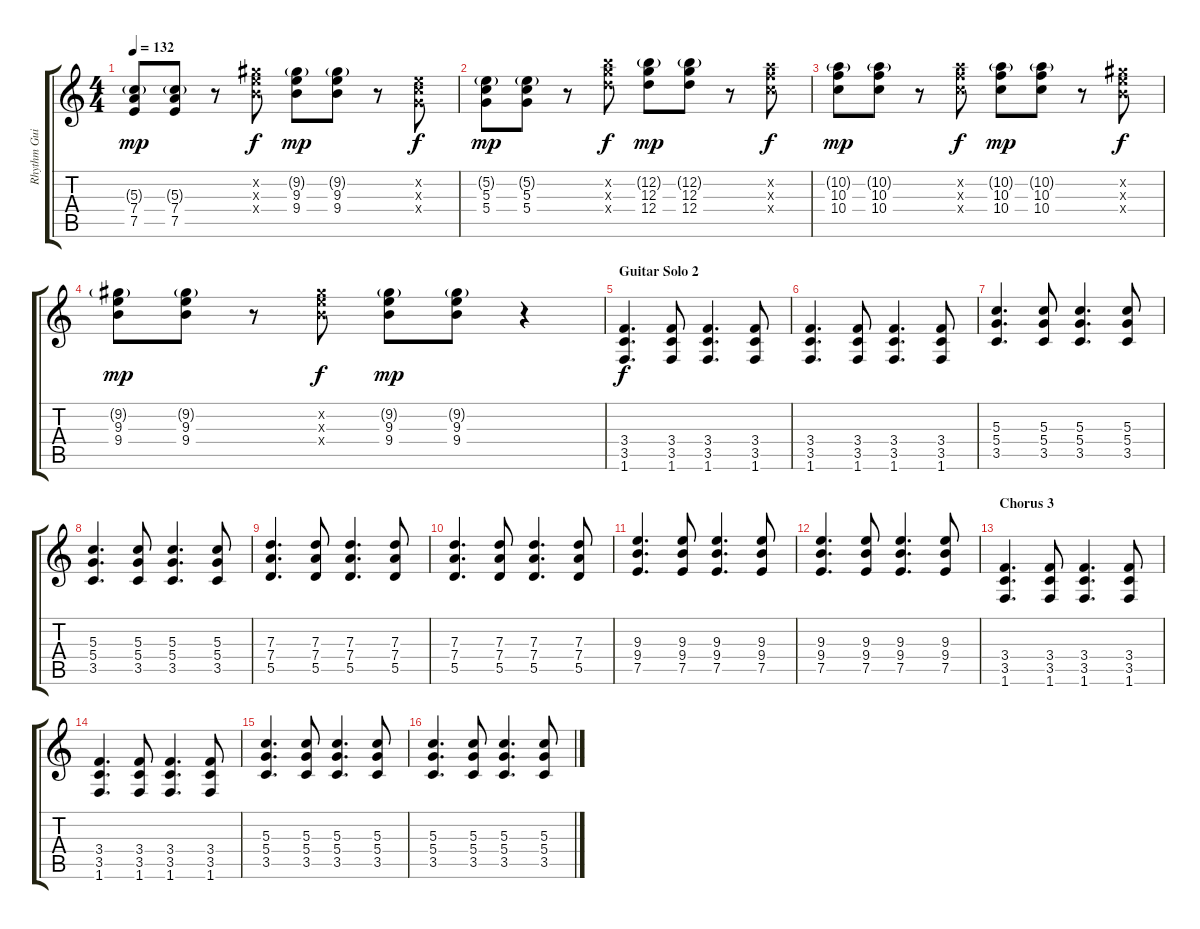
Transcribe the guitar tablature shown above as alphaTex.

\track ("Rhythm Guitar 1" "Rhythm Gui") {instrument overdrivenguitar}
\staff {score tabs}
\tuning (E4 B3 G3 D3 A2 E2) {hide}
\ts (4 4)
\tempo 132
\clef g2
\ks c
(5.3{g} 7.4 7.5).8{dy mp} (5.3{g} 7.4 7.5).8 r.8 (9.2{x} 9.3{x} 9.4{x}).8{dy f} (9.2{g} 9.3 9.4).8{dy mp} (9.2{g} 9.3 9.4).8 r.8 (5.2{x} 5.3{x} 5.4{x}).8{dy f} |
(5.2{g} 5.3 5.4).8{dy mp} (5.2{g} 5.3 5.4).8 r.8 (12.2{x} 12.3{x} 12.4{x}).8{dy f} (12.2{g} 12.3 12.4).8{dy mp} (12.2{g} 12.3 12.4).8 r.8 (10.2{x} 10.3{x} 10.4{x}).8{dy f} |
(10.2{g} 10.3 10.4).8{dy mp} (10.2{g} 10.3 10.4).8 r.8 (10.2{x} 10.3{x} 10.4{x}).8{dy f} (10.2{g} 10.3 10.4).8{dy mp} (10.2{g} 10.3 10.4).8 r.8 (9.2{x} 9.3{x} 9.4{x}).8{dy f} |
(9.2{g} 9.3 9.4).8{dy mp} (9.2{g} 9.3 9.4).8 r.8 (9.2{x} 9.3{x} 9.4{x}).8{dy f} (9.2{g} 9.3 9.4).8{dy mp} (9.2{g} 9.3 9.4).8 r.4 |
\section ("" "Guitar Solo 2")
(3.4 3.5 1.6).4{d dy f} (3.4 3.5 1.6).8 (3.4 3.5 1.6).4{d} (3.4 3.5 1.6).8 |
(3.4 3.5 1.6).4{d} (3.4 3.5 1.6).8 (3.4 3.5 1.6).4{d} (3.4 3.5 1.6).8 |
(5.3 5.4 3.5).4{d} (5.3 5.4 3.5).8 (5.3 5.4 3.5).4{d} (5.3 5.4 3.5).8 |
(5.3 5.4 3.5).4{d} (5.3 5.4 3.5).8 (5.3 5.4 3.5).4{d} (5.3 5.4 3.5).8 |
(7.3 7.4 5.5).4{d} (7.3 7.4 5.5).8 (7.3 7.4 5.5).4{d} (7.3 7.4 5.5).8 |
(7.3 7.4 5.5).4{d} (7.3 7.4 5.5).8 (7.3 7.4 5.5).4{d} (7.3 7.4 5.5).8 |
(9.3 9.4 7.5).4{d} (9.3 9.4 7.5).8 (9.3 9.4 7.5).4{d} (9.3 9.4 7.5).8 |
(9.3 9.4 7.5).4{d} (9.3 9.4 7.5).8 (9.3 9.4 7.5).4{d} (9.3 9.4 7.5).8 |
\section ("" "Chorus 3")
(3.4 3.5 1.6).4{d} (3.4 3.5 1.6).8 (3.4 3.5 1.6).4{d} (3.4 3.5 1.6).8 |
(3.4 3.5 1.6).4{d} (3.4 3.5 1.6).8 (3.4 3.5 1.6).4{d} (3.4 3.5 1.6).8 |
(5.3 5.4 3.5).4{d} (5.3 5.4 3.5).8 (5.3 5.4 3.5).4{d} (5.3 5.4 3.5).8 |
(5.3 5.4 3.5).4{d} (5.3 5.4 3.5).8 (5.3 5.4 3.5).4{d} (5.3 5.4 3.5).8
